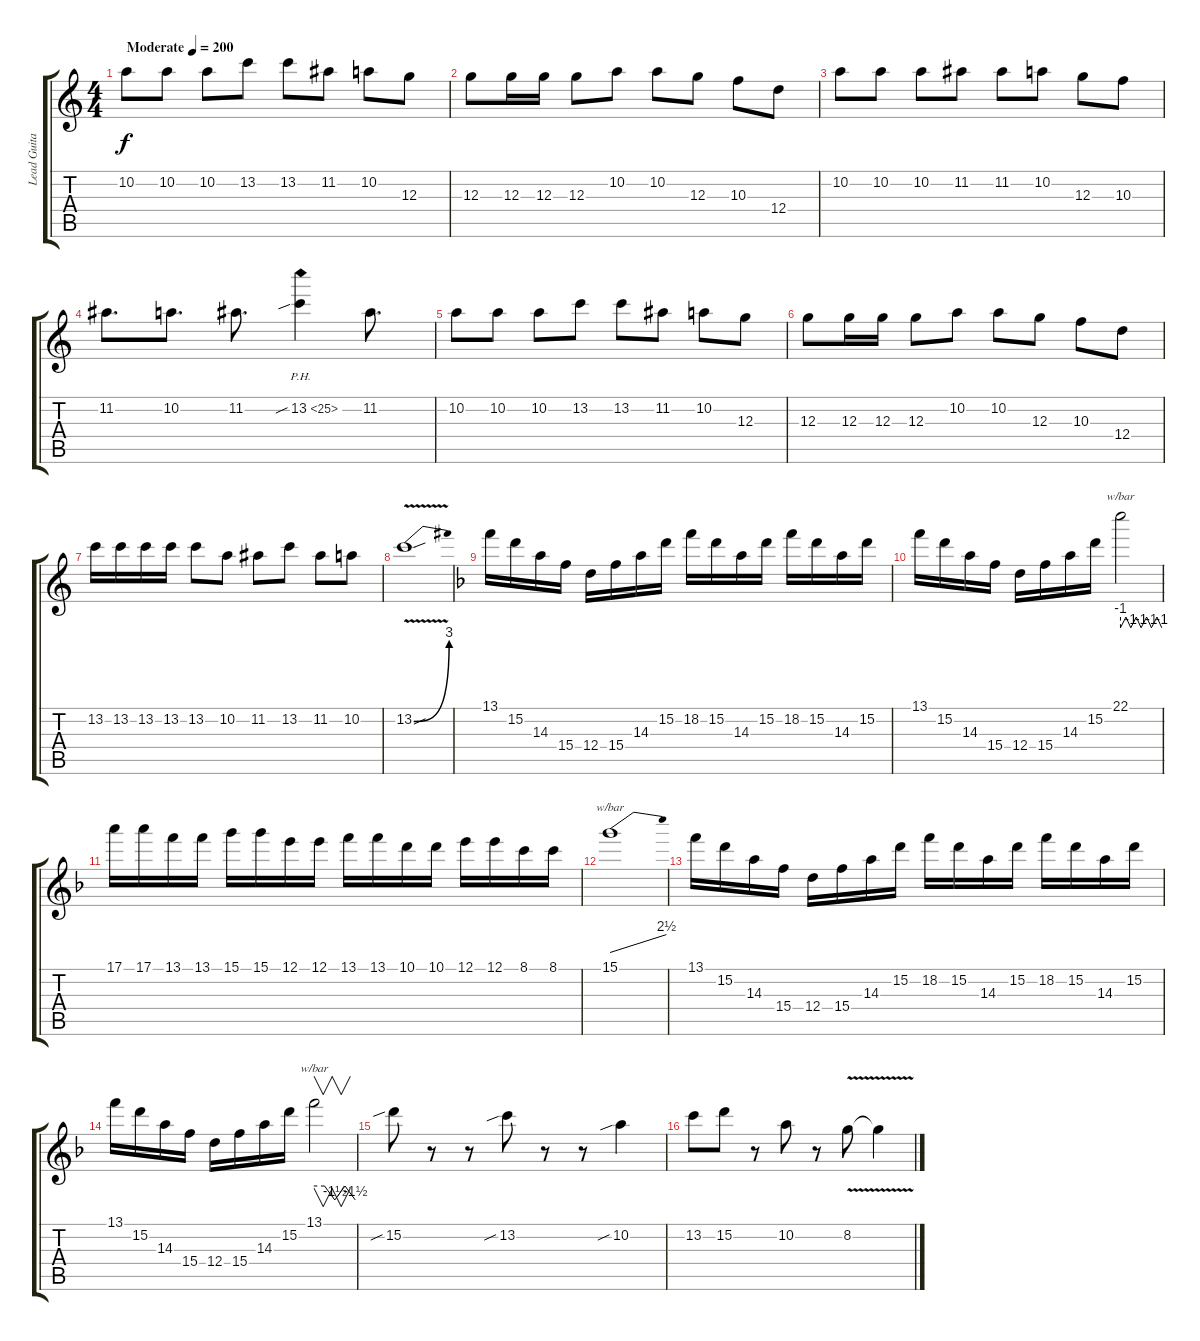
\track ("Lead Guitar.Herman " "Lead Guita") {instrument overdrivenguitar}
\staff {score tabs}
\tuning (E4 B3 G3 D3 A2 E2) {hide}
\ts (4 4)
\tempo (200 "Moderate")
\clef g2
\ks c
10.2.8{dy f instrument overdrivenguitar} 10.2.8 10.2.8 13.2.8 13.2.8 11.2.8 10.2.8 12.3.8 |
12.3.8 12.3.16 12.3.16 12.3.8 10.2.8 10.2.8 12.3.8 10.3.8 12.4.8 |
10.2.8 10.2.8 10.2.8 11.2.8 11.2.8 10.2.8 12.3.8 10.3.8 |
11.2.8{d} 10.2.8{d} 11.2.8{d} 13.2{ph 12 sib}.4 11.2.8{d} |
10.2.8 10.2.8 10.2.8 13.2.8 13.2.8 11.2.8 10.2.8 12.3.8 |
12.3.8 12.3.16 12.3.16 12.3.8 10.2.8 10.2.8 12.3.8 10.3.8 12.4.8 |
13.2.16 13.2.16 13.2.16 13.2.16 13.2.8 10.2.8 11.2.8 13.2.8 11.2.8 10.2.8 |
13.2{be (bend 0 0 60 12) v sou}.1 |
\ks f
13.1.16 15.2.16 14.3.16 15.4.16 12.4.16 15.4.16 14.3.16 15.2.16 18.2.16 15.2.16 14.3.16 15.2.16 18.2.16 15.2.16 14.3.16 15.2.16 |
13.1.16 15.2.16 14.3.16 15.4.16 12.4.16 15.4.16 14.3.16 15.2.16 22.1.2{tbe (custom default 0 -4 8 0 15 -4 23 0 30 -4 38 0 45 -4 53 0 60 -4)} |
17.1.16 17.1.16 13.1.16 13.1.16 15.1.16 15.1.16 12.1.16 12.1.16 13.1.16 13.1.16 10.1.16 10.1.16 12.1.16 12.1.16 8.1.16 8.1.16 |
15.1.1{tbe (dive default 0 0 60 10)} |
13.1.16 15.2.16 14.3.16 15.4.16 12.4.16 15.4.16 14.3.16 15.2.16 18.2.16 15.2.16 14.3.16 15.2.16 18.2.16 15.2.16 14.3.16 15.2.16 |
13.1.16 15.2.16 14.3.16 15.4.16 12.4.16 15.4.16 14.3.16 15.2.16 13.1.2{v tbe (custom default 0 0 15 0 30 -6 45 0 60 -6)} |
15.2{sib}.8 r.8 r.8 13.2{sib}.8 r.8 r.8 10.2{sib}.4 |
13.2.8 15.2.8 r.8 10.2.8 r.8 8.2{v}.8 8.2{v t}.4
